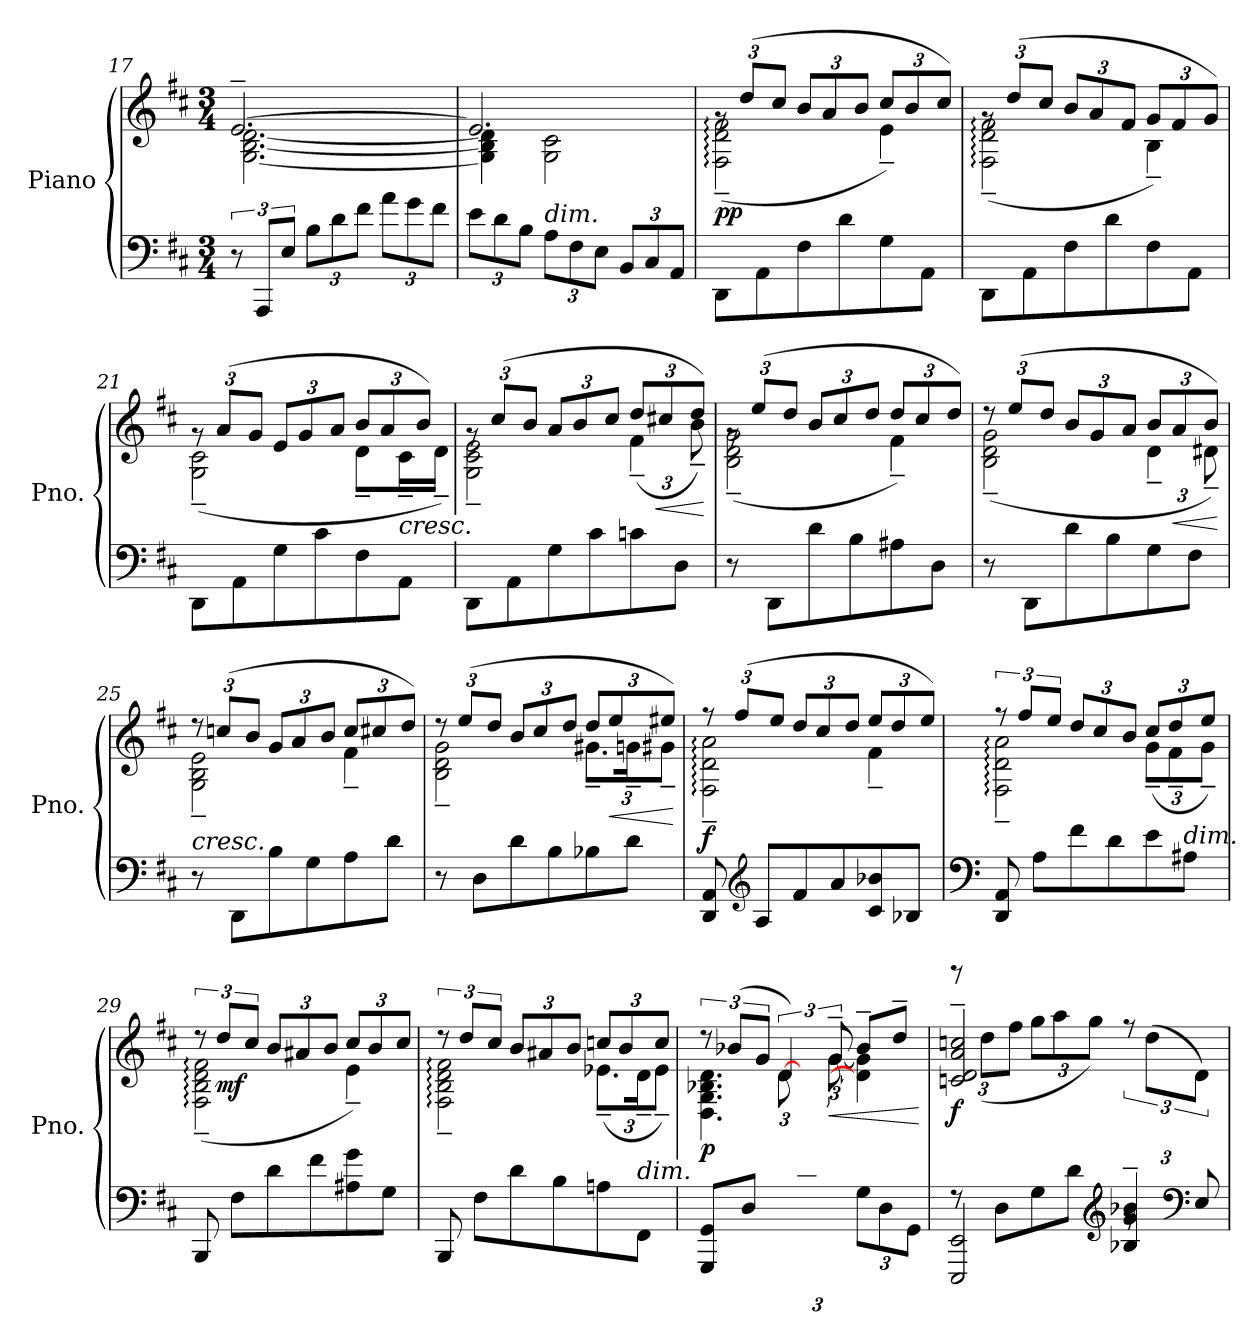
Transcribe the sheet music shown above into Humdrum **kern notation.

**kern	**kern	**dynam
*part1	*part1	*part1
*staff2	*staff1	*staff1/2
*I"Piano	*	*
*I'Pno.	*	*
*clefF4	*clefG2	*
*k[f#c#]	*k[f#c#]	*
*M3/4	*M3/4	*
=17	=17	=17
*	*^	*
12r	[2.e~/	[2.G\ [2.B\ [2.d\	.
12AAA/L	.	.	.
12E/J	.	.	.
*Xbrackettup	*	*	*
12B\L	.	.	.
12d\	.	.	.
12f#\J	.	.	.
12a\L	.	.	.
12g\	.	.	.
12f#\J	.	.	.
=18	=18	=18	=18
12e\L	2.e/]	4G\] 4B\] 4d\]	.
12d\	.	.	.
12B\J	.	.	.
!LO:TX:a:i:t=dim.	!	!	!
12A\L	.	2G\ 2c#\	.
12F#\	.	.	.
12E\J	.	.	.
12BB/L	.	.	.
12C#/	.	.	.
12AA/J	.	.	.
=19	=19	=19	=19
*	*Xbrackettup	*	*
!	!	!	!LO:DY:b
8DD\L	12rg	(2F#\:~ 2d\:~ 2f#\:~	pp
.	(12dd/L	.	.
8AA\	.	.	.
.	12cc#/J	.	.
8F#\	12b/L	.	.
.	12a/	.	.
8d\	.	.	.
.	12b/J	.	.
8G\	12cc#/L	4e~\)	.
.	12b/	.	.
8AA\J	.	.	.
.	12cc#/J)	.	.
!!LO:PB:g=z	!!
=20	=20	=20	=20
8DD\L	12rg	(2F#\:~ 2d\:~ 2f#\:~	.
.	(12dd/L	.	.
8AA\	.	.	.
.	12cc#/J	.	.
8F#\	12b/L	.	.
.	12a/	.	.
8d\	.	.	.
.	12f#/J	.	.
8F#\	12g/L	4B~\)	.
.	12f#/	.	.
8AA\J	.	.	.
.	12g/J)	.	.
=21	=21	=21	=21
8DD\L	12rg	(2G\~ 2c#\~	.
.	(12a/L	.	.
8AA\	.	.	.
.	12g/J	.	.
8G\	12e/L	.	.
.	12g/	.	.
8c#\	.	.	.
.	12a/J	.	.
8F#\	12b/L	8d~\L	.
.	12a/	.	.
!	!	!	!LO:HP:b
8AA\J	.	16c#~\L	<
.	12b/J)	.	.
.	.	16d~\JJ)	.
=22	=22	=22	=22
8DD\L	12rg	2G\~ 2c#\~ 2e\~	.
.	(12cc#/L	.	.
8AA\	.	.	.
.	12b/J	.	.
8G\	12a/L	.	.
.	12b/	.	.
8c#\	.	.	.
.	12cc#/J	.	.
8cn\	12dd/L	(6f#~\	.
!	!	!	!LO:HP:b
.	12cc#X/	.	<
8D\J	.	.	.
.	12dd/J)	12b~\)	.
*	*v	*v	*
.	.	[
=23	=23	=23
*	*^	*
8r	12rg	(2B\~ 2d\~ 2g\~	.
.	(12ee/L	.	.
8DD\L	.	.	.
.	12dd/J	.	.
8d\	12b/L	.	.
.	12cc#/	.	.
8B\	.	.	.
.	12dd/J	.	.
8A#X\	12dd/L	4f#~\)	.
.	12cc#/	.	.
8D\J	.	.	.
.	12dd/J)	.	.
!!LO:LB:g=z	!!
=24	=24	=24	=24
8r	12r	(2B\~ 2d\~ 2g\~	.
.	(12ee/L	.	.
8DD\L	.	.	.
.	12dd/J	.	.
8d\	12b/L	.	.
.	12g/	.	.
8B\	.	.	.
.	12a/J	.	.
8G\	12b/L	6d~\	.
!	!	!	!LO:HP:b
.	12a/	.	<
8F#\J	.	.	.
.	12b/J)	12d#X~\)	.
*	*v	*v	*
.	.	[
=25	=25	=25
*	*^	*
!LO:TX:a:i:t=cresc.	!	!	!
8r	12r	2G\~ 2B\~ 2e\~	.
.	(12ccn/L	.	.
8DD\L	.	.	.
.	12b/J	.	.
8B\	12g/L	.	.
.	12a/	.	.
8G\	.	.	.
.	12b/J	.	.
8A\	12cc/L	4f#~\	.
.	12cc#X/	.	.
8d\J	.	.	.
.	12dd/J)	.	.
=26	=26	=26	=26
8r	12r	2B\~ 2d\~ 2g\~	.
.	(12ee/L	.	.
8D\L	.	.	.
.	12dd/J	.	.
8d\	12b/L	.	.
.	12cc#/	.	.
8B\	.	.	.
.	12dd/J	.	.
8B-X\	12dd/L	12.g#X~\L	.
!	!	!	!LO:HP:b
.	12ee/	.	<
8d\J	.	24gn~\K	.
.	12ee#X/J)	12g#X~\J	.
*	*v	*v	*
.	.	[
=27	=27	=27
*	*^	*
!	!	!	!LO:DY:b
8DD/ 8AA/	12r	2F#\:~ 2d\:~ 2a\:~	f
.	(12ff#/L	.	.
*clefG2	*	*	*
8A/L	.	.	.
.	12ee/J	.	.
8f#/	12dd/L	.	.
.	12cc#/	.	.
8a/	.	.	.
.	12dd/J	.	.
8c#/ 8b-X/	12ee/L	4f#~\	.
.	12dd/	.	.
8B-X/J	.	.	.
.	12ee/J)	.	.
!!LO:LB:g=z	!!
=28	=28	=28	=28
*clefF4	*	*	*
*	*brackettup	*	*
8DD/ 8AA/	12r	2F#\:~ 2d\:~ 2a\:~	.
.	12ff#/L	.	.
8A\L	.	.	.
.	12ee/J	.	.
*	*Xbrackettup	*	*
8f#\	12dd/L	.	.
.	12cc#/	.	.
8d\	.	.	.
.	12b/J	.	.
8e\	12cc#/L	(12g~\L	.
.	12dd/	12f#~\	.
!LO:TX:a:i:t=dim.	!	!	!
8A#X\J	.	.	.
.	12ee/J	12g~\J)	.
=29	=29	=29	=29
*	*brackettup	*	*
8BBB/	12r	(2F#\:~ 2B\:~ 2d\:~ 2f#\:~	.
!	!	!	!LO:DY:b
.	12dd/L	.	mf
8F#\L	.	.	.
.	12cc#/J	.	.
*	*Xbrackettup	*	*
8d\	12b/L	.	.
.	12a#X/	.	.
8f#\	.	.	.
.	12b/J	.	.
8A#X\ 8g\	12cc#/L	4e~\)	.
.	12b/	.	.
8G\J	.	.	.
.	12cc#/J	.	.
=30	=30	=30	=30
*	*brackettup	*	*
8BBB/	12r	2F#\:~ 2B\:~ 2d\:~ 2f#\:~	.
.	12dd/L	.	.
8F#\L	.	.	.
.	12cc#/J	.	.
*	*Xbrackettup	*	*
8d\	12b/L	.	.
.	12a#X/	.	.
8B\	.	.	.
.	12b/J	.	.
8An\	12ccn/L	(12.e-X~\L	.
.	12b/	.	.
!LO:TX:a:i:t=dim.	!	!	!
8FF#\J	.	24d~\K	.
.	12cc/J	12e-~\J)	.
*	*v	*v	*
=31	=31	=31
*^	*	*
*	*	*brackettup	*
*	*	*^	*
*	*	*	*^	*
!	!	!	!	!	!LO:DY:b
3ryy	8GGG/ 8GG/L	12r	4.D\ 4.G\ 4.B-X\ 4.d\	4ryy	p
.	.	(12b-X/L	.	.	.
.	8D/J	.	.	.	.
.	.	12g/J	.	.	.
*	*	*	*	*Xbrackettup	*
.	2ryy	6d/)	.	[12d\L	.
12cn\	.	.	.	12%5ryy	.
*	*	*	*brackettup	*	*
.	.	.	24ryy	.	.
!	!	!	!	!	!LO:HP:b
12Bn\J	.	12g~/	[12g\	.	<
12G\L	.	8b-~/L	4d\] 4g\]	.	.
12D\	.	.	.	.	.
.	.	8dd~/J	.	.	.
12GG\J	.	.	.	.	.
*v	*v	*	*	*	*
*	*v	*v	*v	*
.	.	[
!!LO:LB:g=z
=32	=32	=32
*^	*^	*
*	*	*	*Xbrackettup	*
!	!	!	!	!LO:DY:b
8r	2EEE/ 2EE/	(2cn/~ 2d/~ 2a/~ 2ccn/~	12rbbb	f
.	.	.	(>12dd\L	.
8D\L	.	.	.	.
.	.	.	12ff#\J	.
8G\	.	.	12gg\L	.
.	.	.	12aa\	.
8d\J	.	.	.	.
.	.	.	12gg\J)	.
*clefG2	*	*	*	*
*	*	*	*brackettup	*
6B-X/~ 6g/~ 6b-X/~)	8rg	4ryy	12rff	.
.	.	.	(>12dd\L	.
.	8ryy	.	.	.
*clefF4	*	*	*	*
12E/	.	.	12d\J)	.
*v	*v	*	*	*
*	*v	*v	*
.	.	[
=	=	=
*-	*-	*-
